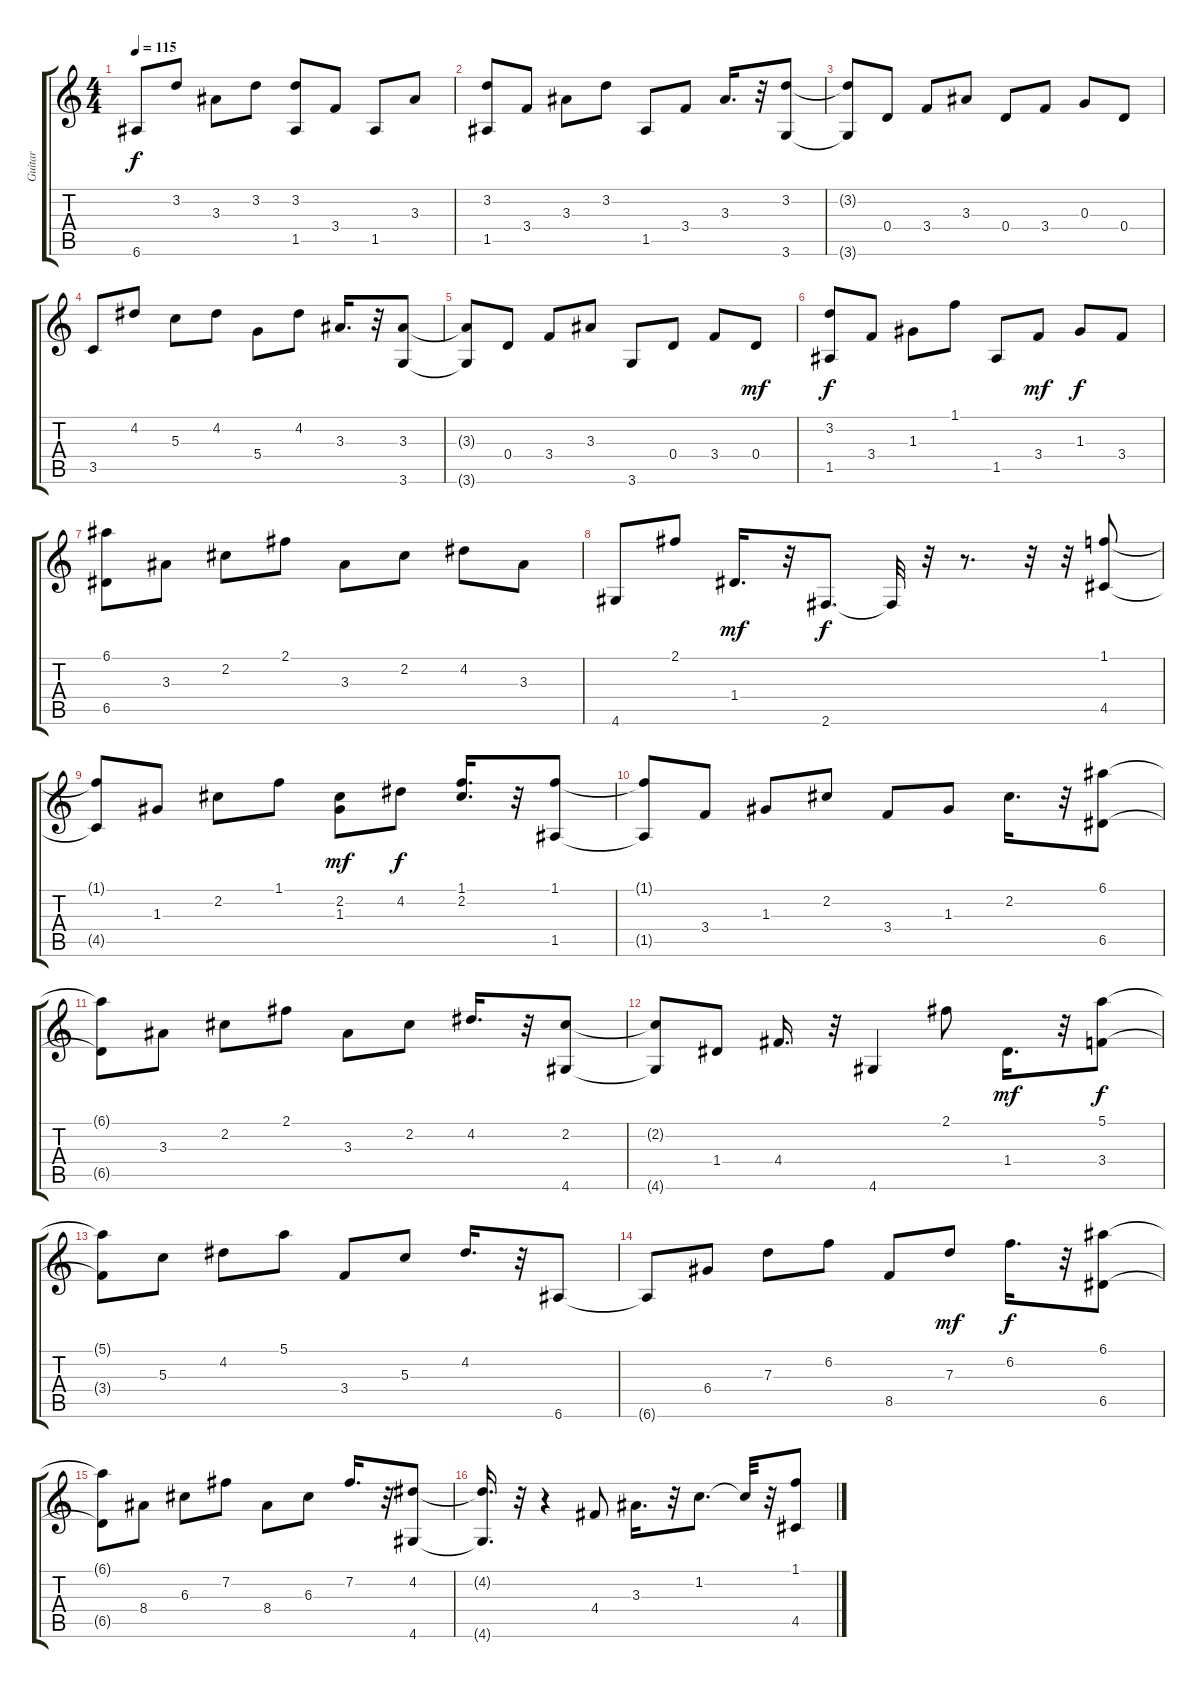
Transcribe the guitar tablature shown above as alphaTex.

\track ("Guitar" "Guitar") {instrument acousticguitarsteel}
\staff {score tabs}
\tuning (E4 B3 G3 D3 A2 E2) {hide}
\ts (4 4)
\tempo 115
\clef g2
\ks c
6.6{t}.8{dy f} 3.2.8 3.3.8 3.2.8 (3.2 1.5).8 3.4.8 1.5.8 3.3.8 |
(3.2 1.5).8 3.4.8 3.3.8 3.2.8 1.5.8 3.4.8 3.3.16{d} r.32 (3.2 3.6).8 |
(3.2{t} 3.6{t}).8 0.4.8 3.4.8 3.3.8 0.4.8 3.4.8 0.3.8 0.4.8 |
3.5.8 4.2.8 5.3.8 4.2.8 5.4.8 4.2.8 3.3.16{d} r.32 (3.3 3.6).8 |
(3.3{t} 3.6{t}).8 0.4.8 3.4.8 3.3.8 3.6.8 0.4.8 3.4.8 0.4.8{dy mf} |
(3.2 1.5).8{dy f} 3.4.8 1.3.8 1.1.8 1.5.8 3.4.8{dy mf} 1.3.8{dy f} 3.4.8 |
(6.1 6.5).8 3.3.8 2.2.8 2.1.8 3.3.8 2.2.8 4.2.8 3.3.8 |
4.6.8 2.1.8 1.4.16{d dy mf} r.32 2.6.8{d dy f} 2.6{t}.32 r.32 r.8{d} r.32 r.32 (1.1 4.5).8 |
(1.1{t} 4.5{t}).8 1.3.8 2.2.8 1.1.8 (2.2 1.3).8{dy mf} 4.2.8{dy f} (1.1 2.2).16{d} r.32 (1.1 1.5).8 |
(1.1{t} 1.5{t}).8 3.4.8 1.3.8 2.2.8 3.4.8 1.3.8 2.2.16{d} r.32 (6.1 6.5).8 |
(6.1{t} 6.5{t}).8 3.3.8 2.2.8 2.1.8 3.3.8 2.2.8 4.2.16{d} r.32 (2.2 4.6).8 |
(2.2{t} 4.6{t}).8 1.4.8 4.4.16{d} r.32 4.6.4 2.1.8 1.4.16{d dy mf} r.32 (5.1 3.4).8{dy f} |
(5.1{t} 3.4{t}).8 5.3.8 4.2.8 5.1.8 3.4.8 5.3.8 4.2.16{d} r.32 6.6.8 |
6.6{t}.8 6.4.8 7.3.8 6.2.8 8.5.8 7.3.8{dy mf} 6.2.16{d dy f} r.32 (6.1 6.5).8 |
(6.1{t} 6.5{t}).8 8.4.8 6.3.8 7.2.8 8.4.8 6.3.8 7.2.16{d} r.32 (4.2 4.6).8 |
(4.2{t} 4.6{t}).16{d} r.32 r.4 4.4.8 3.3.16{d} r.32 1.2.8{d} 1.2{t}.32 r.32 (1.1 4.5).8
